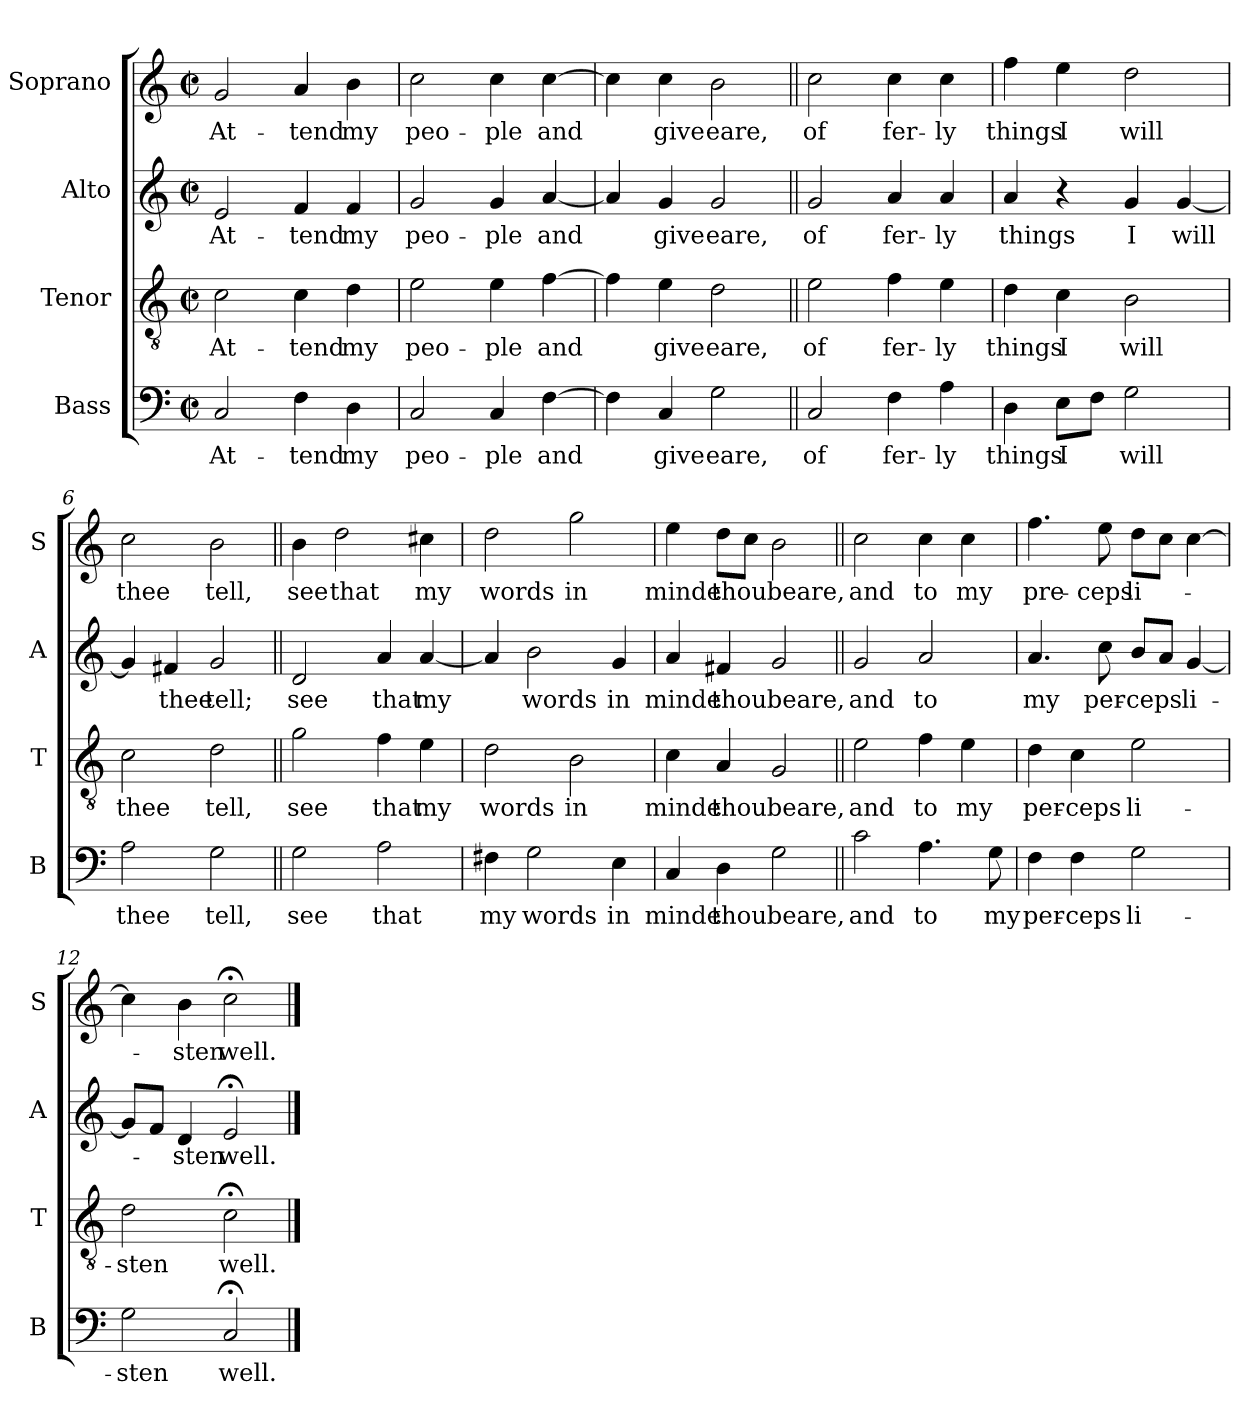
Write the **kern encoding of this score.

**kern	**text	**kern	**text	**kern	**text	**kern	**text
*part4	*part4	*part3	*part3	*part2	*part2	*part1	*part1
*staff4	*staff4	*staff3	*staff3	*staff2	*staff2	*staff1	*staff1
*I"Bass	*	*I"Tenor	*	*I"Alto	*	*I"Soprano	*
*I'B	*	*I'T	*	*I'A	*	*I'S	*
*clefF4	*	*clefGv2	*	*clefG2	*	*clefG2	*
*k[]	*	*k[]	*	*k[]	*	*k[]	*
*C:	*	*C:	*	*C:	*	*C:	*
*M2/2	*	*M2/2	*	*M2/2	*	*M2/2	*
*met(c|)	*	*met(c|)	*	*met(c|)	*	*met(c|)	*
=1	=1	=1	=1	=1	=1	=1	=1
!	!LO:LY:b	!	!LO:LY:b	!	!LO:LY:b	!	!LO:LY:b
2C/	At-	2c\	At-	2e/	At-	2g/	At-
!	!LO:LY:b	!	!LO:LY:b	!	!LO:LY:b	!	!LO:LY:b
4F\	-tend	4c\	-tend	4f/	-tend	4a/	-tend
!	!LO:LY:b	!	!LO:LY:b	!	!LO:LY:b	!	!LO:LY:b
4D\	my	4d\	my	4f/	my	4b\	my
=2	=2	=2	=2	=2	=2	=2	=2
!	!LO:LY:b	!	!LO:LY:b	!	!LO:LY:b	!	!LO:LY:b
2C/	peo-	2e\	peo-	2g/	peo-	2cc\	peo-
!	!LO:LY:b	!	!LO:LY:b	!	!LO:LY:b	!	!LO:LY:b
4C/	-ple	4e\	-ple	4g/	-ple	4cc\	-ple
!	!LO:LY:b	!	!LO:LY:b	!	!LO:LY:b	!	!LO:LY:b
[4F\	and	[4f\	and	[4a/	and	[4cc\	and
=3	=3	=3	=3	=3	=3	=3	=3
4F\]	.	4f\]	.	4a/]	.	4cc\]	.
!	!LO:LY:b	!	!LO:LY:b	!	!LO:LY:b	!	!LO:LY:b
4C/	give	4e\	give	4g/	give	4cc\	give
!	!LO:LY:b	!	!LO:LY:b	!	!LO:LY:b	!	!LO:LY:b
2G\	eare,	2d\	eare,	2g/	eare,	2b\	eare,
=4||	=4||	=4||	=4||	=4||	=4||	=4||	=4||
!	!LO:LY:b	!	!LO:LY:b	!	!LO:LY:b	!	!LO:LY:b
2C/	of	2e\	of	2g/	of	2cc\	of
!	!LO:LY:b	!	!LO:LY:b	!	!LO:LY:b	!	!LO:LY:b
4F\	fer-	4f\	fer-	4a/	fer-	4cc\	fer-
!	!LO:LY:b	!	!LO:LY:b	!	!LO:LY:b	!	!LO:LY:b
4A\	-ly	4e\	-ly	4a/	-ly	4cc\	-ly
=5	=5	=5	=5	=5	=5	=5	=5
!	!LO:LY:b	!	!LO:LY:b	!	!LO:LY:b	!	!LO:LY:b
4D\	things	4d\	things	4a/	things	4ff\	things
!	!LO:LY:b	!	!LO:LY:b	!	!	!	!LO:LY:b
8E\L	I	4c\	I	4r	.	4ee\	I
8F\J	.	.	.	.	.	.	.
!	!LO:LY:b	!	!LO:LY:b	!	!LO:LY:b	!	!LO:LY:b
2G\	will	2B\	will	4g/	I	2dd\	will
!	!	!	!	!	!LO:LY:b	!	!
.	.	.	.	[4g/	will	.	.
=6	=6	=6	=6	=6	=6	=6	=6
!	!LO:LY:b	!	!LO:LY:b	!	!	!	!LO:LY:b
2A\	thee	2c\	thee	4g/]	.	2cc\	thee
!	!	!	!	!	!LO:LY:b	!	!
.	.	.	.	4f#X/	thee	.	.
!	!LO:LY:b	!	!LO:LY:b	!	!LO:LY:b	!	!LO:LY:b
2G\	tell,	2d\	tell,	2g/	tell;	2b\	tell,
!!LO:LB:g=z
=7||	=7||	=7||	=7||	=7||	=7||	=7||	=7||
!	!LO:LY:b	!	!LO:LY:b	!	!LO:LY:b	!	!LO:LY:b
2G\	see	2g\	see	2d/	see	4b\	see
!	!	!	!	!	!	!	!LO:LY:b
.	.	.	.	.	.	2dd\	that
!	!LO:LY:b	!	!LO:LY:b	!	!LO:LY:b	!	!
2A\	that	4f\	that	4a/	that	.	.
!	!	!	!LO:LY:b	!	!LO:LY:b	!	!LO:LY:b
.	.	4e\	my	[4a/	my	4cc#X\	my
=8	=8	=8	=8	=8	=8	=8	=8
!	!LO:LY:b	!	!LO:LY:b	!	!	!	!LO:LY:b
4F#X\	my	2d\	words	4a/]	.	2dd\	words
!	!LO:LY:b	!	!	!	!LO:LY:b	!	!
2G\	words	.	.	2b\	words	.	.
!	!	!	!LO:LY:b	!	!	!	!LO:LY:b
.	.	2B\	in	.	.	2gg\	in
!	!LO:LY:b	!	!	!	!LO:LY:b	!	!
4E\	in	.	.	4g/	in	.	.
=9	=9	=9	=9	=9	=9	=9	=9
!	!LO:LY:b	!	!LO:LY:b	!	!LO:LY:b	!	!LO:LY:b
4C/	minde	4c\	minde	4a/	minde	4ee\	minde
!	!LO:LY:b	!	!LO:LY:b	!	!LO:LY:b	!	!LO:LY:b
4D\	thou	4A/	thou	4f#X/	thou	8dd\L	thou
.	.	.	.	.	.	8cc\J	.
!	!LO:LY:b	!	!LO:LY:b	!	!LO:LY:b	!	!LO:LY:b
2G\	beare,	2G/	beare,	2g/	beare,	2b\	beare,
=10||	=10||	=10||	=10||	=10||	=10||	=10||	=10||
!	!LO:LY:b	!	!LO:LY:b	!	!LO:LY:b	!	!LO:LY:b
2c\	and	2e\	and	2g/	and	2cc\	and
!	!LO:LY:b	!	!LO:LY:b	!	!LO:LY:b	!	!LO:LY:b
4.A\	to	4f\	to	2a/	to	4cc\	to
!	!	!	!LO:LY:b	!	!	!	!LO:LY:b
.	.	4e\	my	.	.	4cc\	my
!	!LO:LY:b	!	!	!	!	!	!
8G\	my	.	.	.	.	.	.
=11	=11	=11	=11	=11	=11	=11	=11
!	!LO:LY:b	!	!LO:LY:b	!	!LO:LY:b	!	!LO:LY:b
4F\	per-	4d\	per-	4.a/	my	4.ff\	pre-
!	!LO:LY:b	!	!LO:LY:b	!	!	!	!
4F\	-ceps	4c\	-ceps	.	.	.	.
!	!	!	!	!	!LO:LY:b	!	!LO:LY:b
.	.	.	.	8cc\	per-	8ee\	-ceps
!	!LO:LY:b	!	!LO:LY:b	!	!LO:LY:b	!	!LO:LY:b
2G\	li-	2e\	li-	8b/L	-ceps	8dd\L	li-
.	.	.	.	8a/J	.	8cc\J	.
!	!	!	!	!	!LO:LY:b	!	!
.	.	.	.	[4g/	li-	[4cc\	.
=12	=12	=12	=12	=12	=12	=12	=12
!	!LO:LY:b	!	!LO:LY:b	!	!	!	!
2G\	-sten	2d\	-sten	8g/L]	.	4cc\]	.
.	.	.	.	8f/J	.	.	.
!	!	!	!	!	!LO:LY:b	!	!LO:LY:b
.	.	.	.	4d/	-sten	4b\	-sten
!	!LO:LY:b	!	!LO:LY:b	!	!LO:LY:b	!	!LO:LY:b
2C;</	well.	2c;<\	well.	2e;</	well.	2cc;<\	well.
==	==	==	==	==	==	==	==
*-	*-	*-	*-	*-	*-	*-	*-
